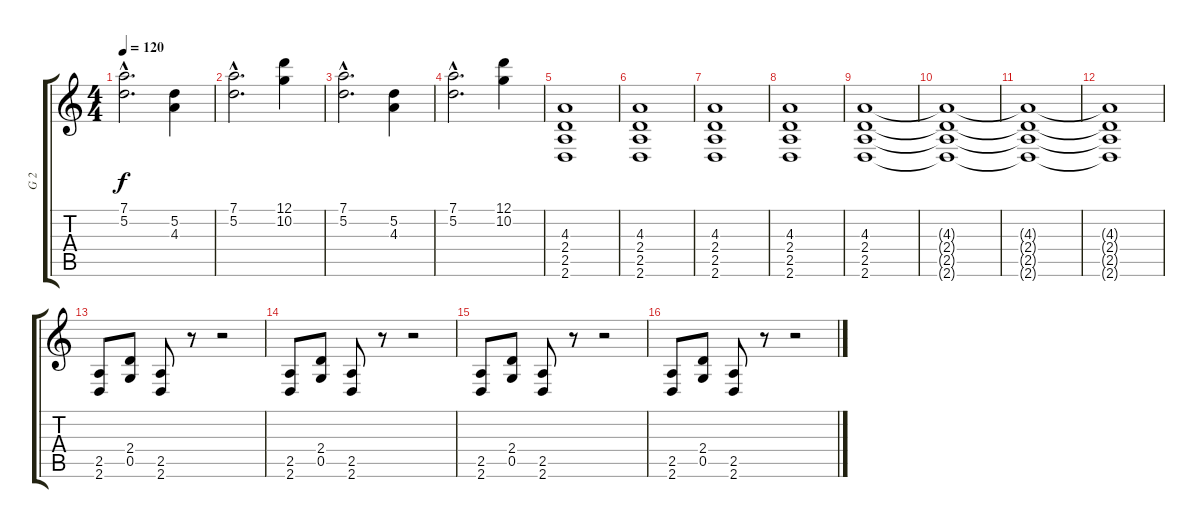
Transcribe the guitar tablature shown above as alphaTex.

\track ("G 2" "G 2") {instrument overdrivenguitar}
\staff {score tabs}
\tuning (D4 A3 F3 C3 G2 C2) {hide}
\ts (4 4)
\tempo 120
\clef g2
\ks c
(7.1{hac} 5.2{hac}).2{d dy f} (5.2 4.3).4 |
(7.1{hac} 5.2{hac}).2{d} (12.1 10.2).4 |
(7.1{hac} 5.2{hac}).2{d} (5.2 4.3).4 |
(7.1{hac} 5.2{hac}).2{d} (12.1 10.2).4 |
(4.3 2.4 2.5 2.6).1 |
(4.3 2.4 2.5 2.6).1 |
(4.3 2.4 2.5 2.6).1 |
(4.3 2.4 2.5 2.6).1 |
(4.3 2.4 2.5 2.6).1{volume 7} |
(4.3{t} 2.4{t} 2.5{t} 2.6{t}).1 |
(4.3{t} 2.4{t} 2.5{t} 2.6{t}).1 |
(4.3{t} 2.4{t} 2.5{t} 2.6{t}).1 |
(2.5 2.6).8{volume 12} (2.4 0.5).8 (2.5 2.6).8 r.8 r.2 |
(2.5 2.6).8 (2.4 0.5).8 (2.5 2.6).8 r.8 r.2 |
(2.5 2.6).8 (2.4 0.5).8 (2.5 2.6).8 r.8 r.2 |
(2.5 2.6).8 (2.4 0.5).8 (2.5 2.6).8 r.8 r.2
